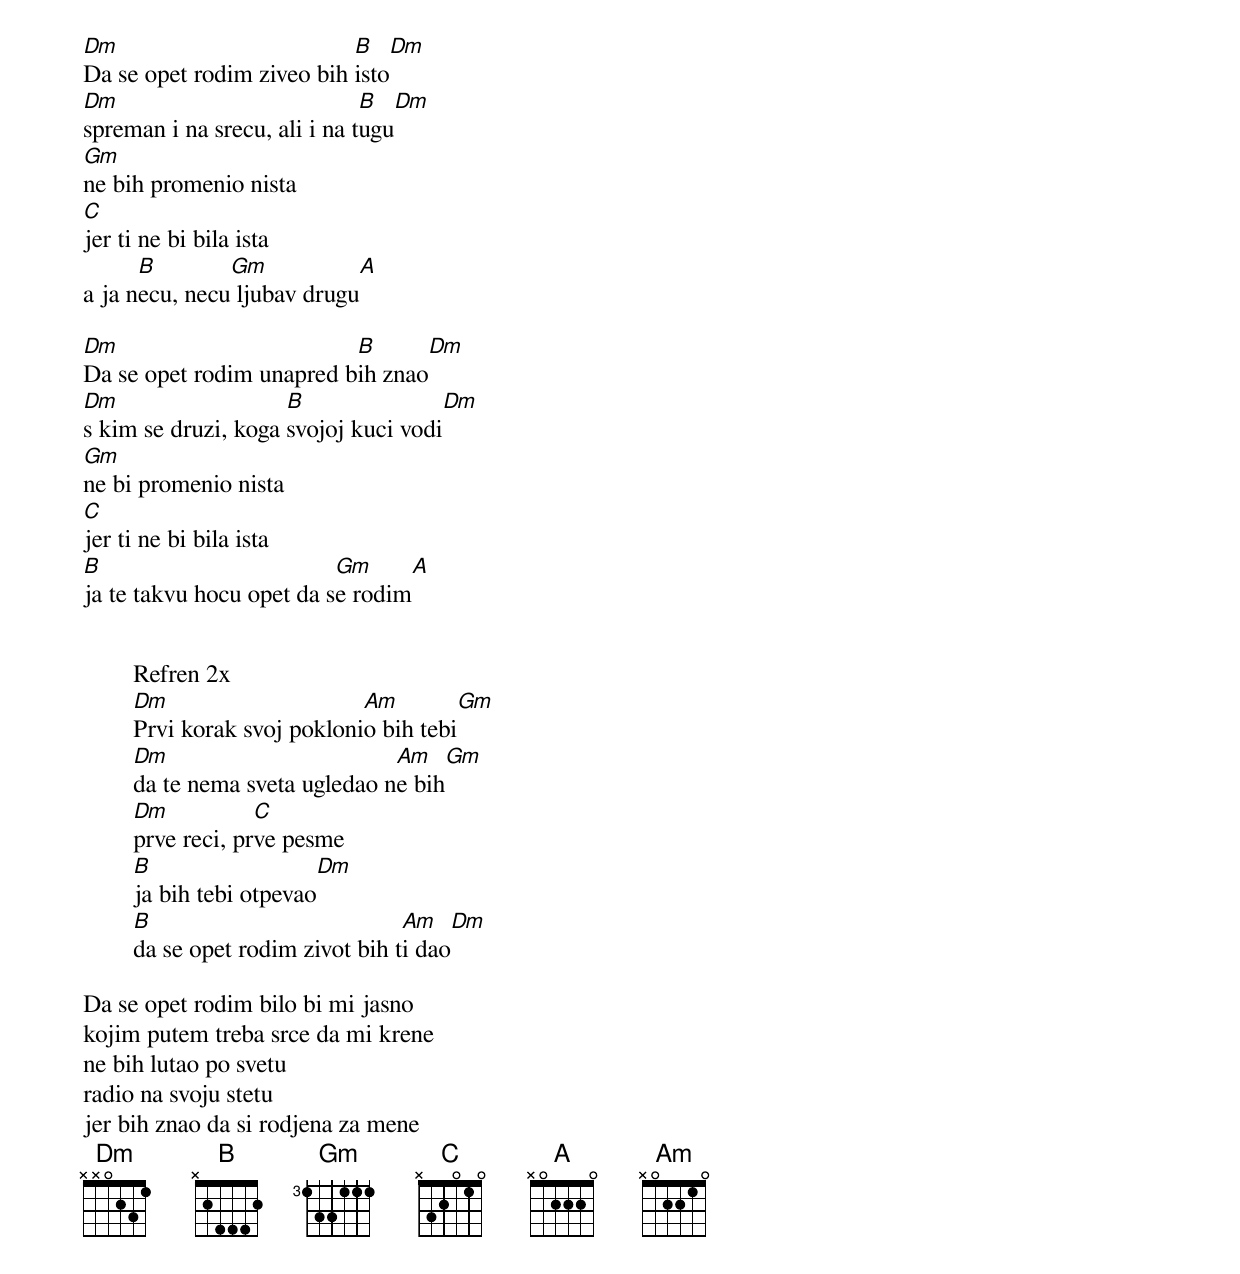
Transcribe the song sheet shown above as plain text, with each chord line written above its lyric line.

Dm                         B              Dm
Da se opet rodim ziveo bih isto
Dm                            B          Dm
spreman i na srecu, ali i na tugu
Gm
ne bih promenio nista
C
jer ti ne bi bila ista
      B        Gm                 A
a ja necu, necu ljubav drugu

Dm                        B                    Dm
Da se opet rodim unapred bih znao
Dm                   B                           Dm
s kim se druzi, koga svojoj kuci vodi
Gm
ne bi promenio nista
C
jer ti ne bi bila ista
B                         Gm               A
ja te takvu hocu opet da se rodim


	Refren 2x
	Dm                     Am                Gm
	Prvi korak svoj poklonio bih tebi
	Dm                        Am          Gm
	da te nema sveta ugledao ne bih
	Dm           C
	prve reci, prve pesme
	B                          Dm
	ja bih tebi otpevao
	B                           Am             Dm
	da se opet rodim zivot bih ti dao

Da se opet rodim bilo bi mi jasno
kojim putem treba srce da mi krene
ne bih lutao po svetu
radio na svoju stetu
jer bih znao da si rodjena za mene
